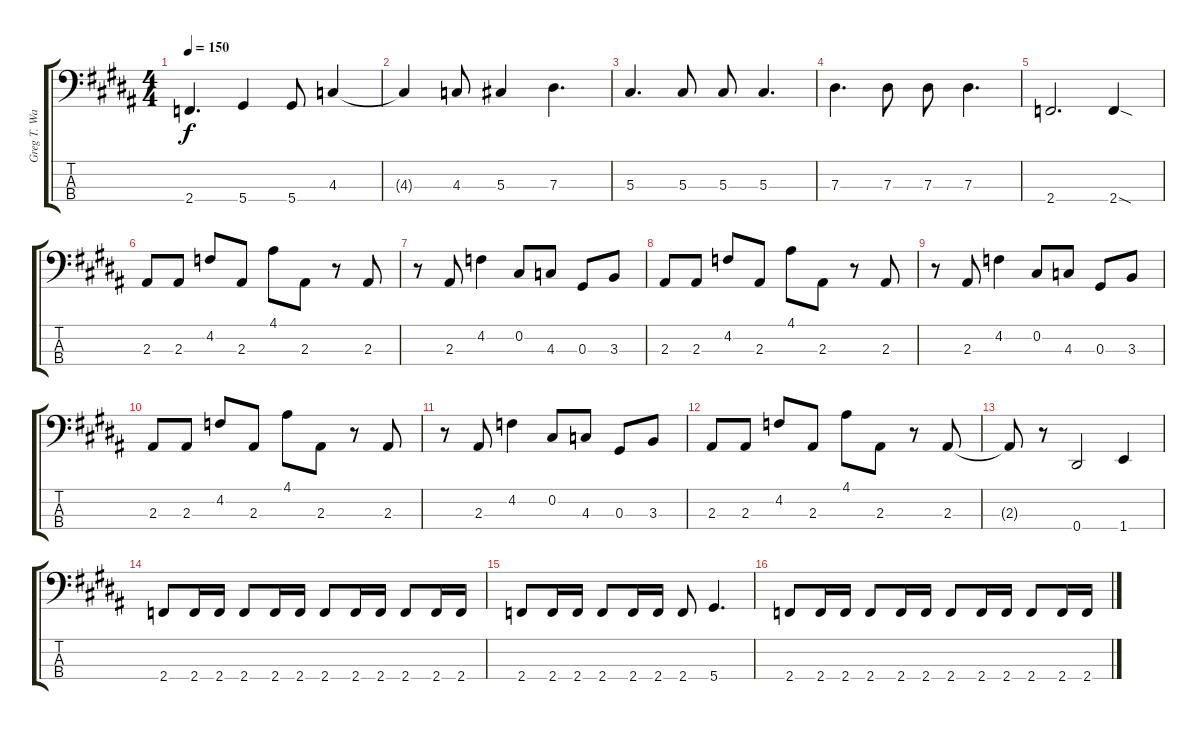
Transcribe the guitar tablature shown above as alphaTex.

\track ("Greg T. Walker Bass" "Greg T. Wa") {instrument electricbassfinger}
\staff {score tabs}
\tuning (Gb2 Db2 Ab1 Eb1) {hide}
\ts (4 4)
\tempo 150
\clef f4
\ks b
2.4.4{d dy f} 5.4.4 5.4.8 4.3.4 |
4.3{t}.4 4.3.8 5.3.4 7.3.4{d} |
5.3.4{d} 5.3.8 5.3.8 5.3.4{d} |
7.3.4{d} 7.3.8 7.3.8 7.3.4{d} |
2.4.2{d} 2.4{sod}.4 |
2.3.8 2.3.8 4.2.8 2.3.8 4.1.8 2.3.8 r.8 2.3.8 |
r.8 2.3.8 4.2.4 0.2.8 4.3.8 0.3.8 3.3.8 |
2.3.8 2.3.8 4.2.8 2.3.8 4.1.8 2.3.8 r.8 2.3.8 |
r.8 2.3.8 4.2.4 0.2.8 4.3.8 0.3.8 3.3.8 |
2.3.8 2.3.8 4.2.8 2.3.8 4.1.8 2.3.8 r.8 2.3.8 |
r.8 2.3.8 4.2.4 0.2.8 4.3.8 0.3.8 3.3.8 |
2.3.8 2.3.8 4.2.8 2.3.8 4.1.8 2.3.8 r.8 2.3.8 |
2.3{t}.8 r.8 0.4.2 1.4.4 |
2.4.8 2.4.16 2.4.16 2.4.8 2.4.16 2.4.16 2.4.8 2.4.16 2.4.16 2.4.8 2.4.16 2.4.16 |
2.4.8 2.4.16 2.4.16 2.4.8 2.4.16 2.4.16 2.4.8 5.4.4{d} |
2.4.8 2.4.16 2.4.16 2.4.8 2.4.16 2.4.16 2.4.8 2.4.16 2.4.16 2.4.8 2.4.16 2.4.16
